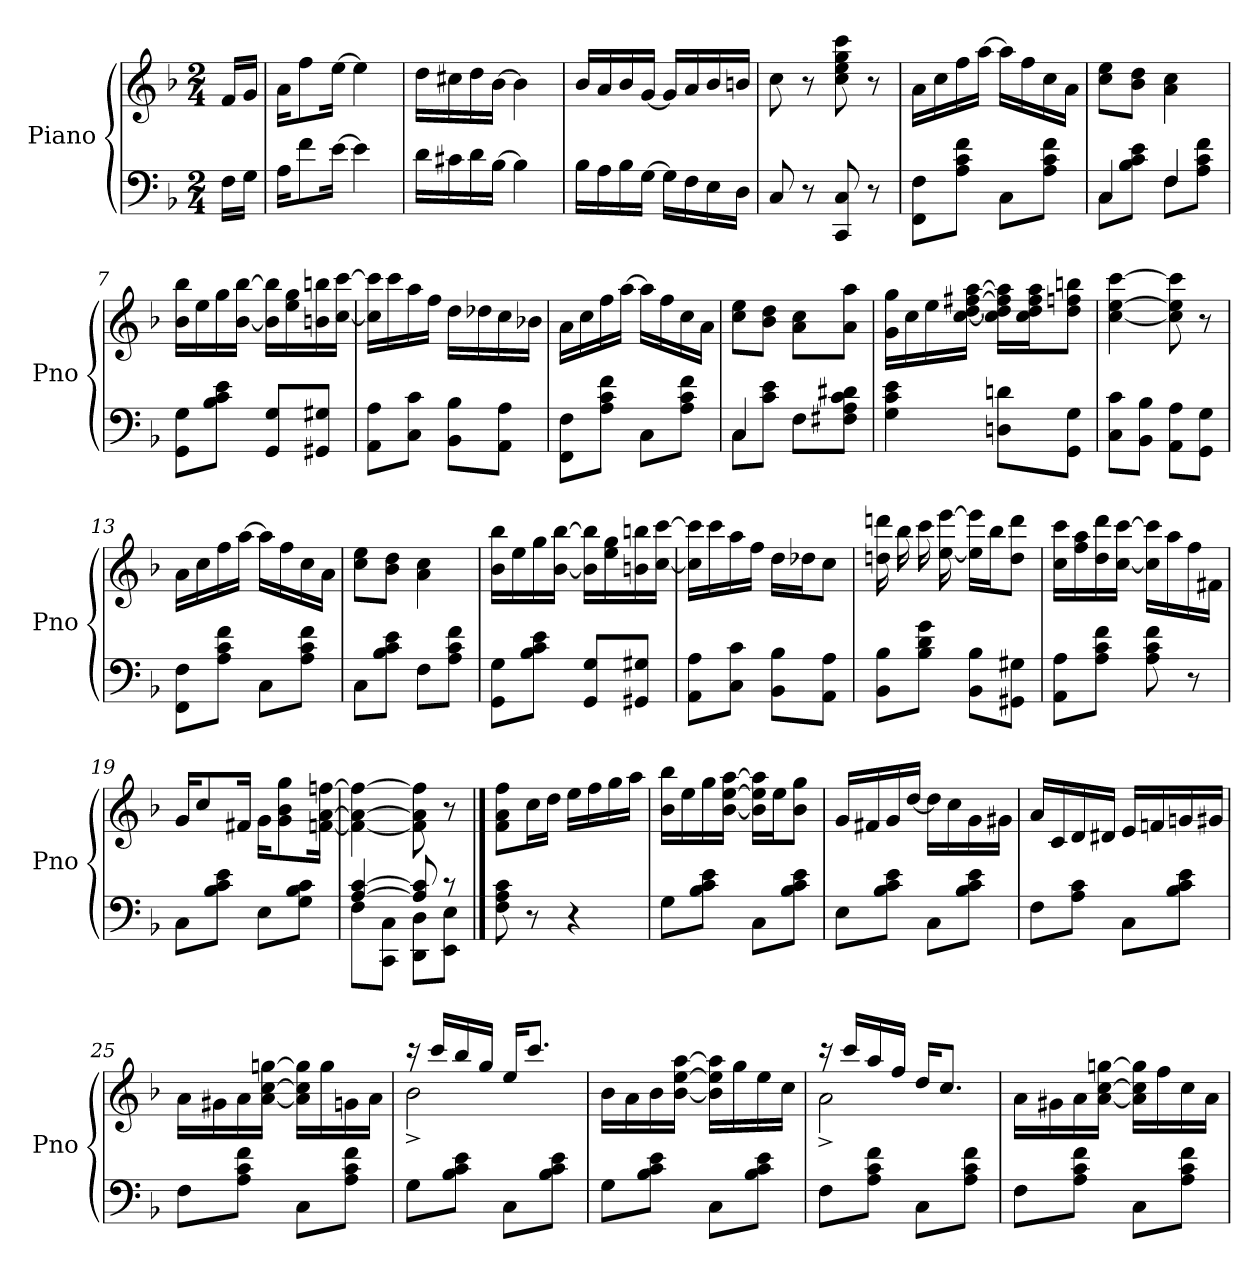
**kern	**kern
*part2	*part1
*staff2	*staff1
*I"Piano	*I"Piano
*I'Pno	*I'Pno
*clefF4	*clefG2
*k[b-]	*k[b-]
*M2/4	*M2/4
*MM100	*MM100
=	=
16F\LL	16f/LL
16G\JJ	16g/JJ
=1	=1
16A\KL	16a\KL
8f\	8ff\
[16e\Jk	[16ee\Jk
4e\]	4ee\]
=2	=2
16d\LL	16dd\LL
16c#X\	16cc#X\
16d\	16dd\
[16B-\JJ	[16b-\JJ
4B-\]	4b-\]
=3	=3
16B-\LL	16b-/LL
16A\	16a/
16B-\	16b-/
[16G\JJ	[16g/JJ
16G\LL]	16g/LL]
16F\	16a/
16E\	16b-/
16D\JJ	16bn/JJ
=4	=4
8C/	8cc\
8r	8r
8CC/ 8C/	8cc\ 8ee\ 8gg\ 8ccc\
8r	8r
=5!|	=5!|
8FF\ 8F\L	16a\LL
.	16cc\
8A\ 8c\ 8f\J	16ff\
.	[16aa\JJ
8C\L	16aa\LL]
.	16ff\
8A\ 8c\ 8f\J	16cc\
.	16a\JJ
=6	=6
*^	*
4C/	8C\L	8cc\ 8ee\L
.	8B-\ 8c\ 8e\J	8b-\ 8dd\J
4F/	8F\L	4a\ 4cc\
.	8A\ 8c\ 8f\J	.
*v	*v	*
!!LO:LB:g=z
=7	=7
8GG\ 8G\L	16b-\ 16bb-\LL
.	16ee\
8B-\ 8c\ 8e\J	16gg\
.	[16b-\ [16bb-\JJ
8GG/ 8G/L	16b-\] 16bb-\]LL
.	16ee\ 16gg\
8GG#X/ 8G#X/J	16bn\ 16bbn\
.	[16cc\ [16ccc\JJ
=8	=8
8AA\ 8A\L	16cc\] 16ccc\]LL
.	16ccc\
8C\ 8c\J	16aa\
.	16ff\JJ
8BB-\ 8B-\L	16dd\LL
.	16dd-X\
8AA\ 8A\J	16cc\
.	16b-X\JJ
=9	=9
8FF\ 8F\L	16a\LL
.	16cc\
8A\ 8c\ 8f\J	16ff\
.	[16aa\JJ
8C\L	16aa\LL]
.	16ff\
8A\ 8c\ 8f\J	16cc\
.	16a\JJ
=10	=10
*^	*
4C/	8C\L	8cc\ 8ee\L
.	8c\ 8e\J	8b-\ 8dd\J
8F\L	4ryy	8a\ 8cc\L
8F#X\ 8A\ 8c\ 8d#X\J	.	8a\ 8aa\J
*v	*v	*
=11	=11
4G\ 4c\ 4e\	16g\ 16gg\LL
.	16cc\
.	16ee\
.	[16cc\ [16dd\ [16ff#X\ [16aa\JJ
8Dn\ 8dn\L	16cc\] 16dd\] 16ff#\] 16aa\]LL
.	16cc\ 16dd\ 16ff#\ 16aa\J
8GG\ 8G\J	8dd\ 8ffn\ 8bbn\J
!!LO:LB:g=z
=12	=12
8C\ 8c\L	[4cc\ [4ee\ [4ccc\
8BB-\ 8B-\J	.
8AA\ 8A\L	8cc\] 8ee\] 8ccc\]
8GG\ 8G\J	8r
=13	=13
8FF\ 8F\L	16a\LL
.	16cc\
8A\ 8c\ 8f\J	16ff\
.	[16aa\JJ
8C\L	16aa\LL]
.	16ff\
8A\ 8c\ 8f\J	16cc\
.	16a\JJ
=14	=14
8C\L	8cc\ 8ee\L
8B-\ 8c\ 8e\J	8b-\ 8dd\J
8F\L	4a\ 4cc\
8A\ 8c\ 8f\J	.
=15	=15
8GG\ 8G\L	16b-\ 16bb-\LL
.	16ee\
8B-\ 8c\ 8e\J	16gg\
.	[16b-\ [16bb-\JJ
8GG/ 8G/L	16b-\] 16bb-\]LL
.	16ee\ 16gg\
8GG#X/ 8G#X/J	16bn\ 16bbn\
.	[16cc\ [16ccc\JJ
=16	=16
8AA\ 8A\L	16cc\] 16ccc\]LL
.	16ccc\
8C\ 8c\J	16aa\
.	16ff\JJ
8BB-\ 8B-\L	16dd\LL
.	16dd-X\J
8AA\ 8A\J	8cc\J
=17	=17
8BB-\ 8B-\L	16ddn\ 16dddn\
.	16bb-\
8B-\ 8d\ 8g\J	16ccc\
.	[16ee\ [16eee\
8BB-\ 8B-\L	16ee\] 16eee\]LL
.	16bb-\J
8GG#X\ 8G#X\J	8dd\ 8ddd\J
!!LO:LB:g=z
=18	=18
8AA\ 8A\L	16cc\ 16ccc\LL
.	16ff\ 16aa\
8A\ 8c\ 8f\J	16dd\ 16ddd\
.	[16cc\ [16ccc\JJ
8A\ 8c\ 8f\	16cc\] 16ccc\]LL
.	16aa\
8r	16ff\
.	16f#X\JJ
=19	=19
8C\L	16g/KL
.	8cc/
8B-\ 8c\ 8e\J	.
.	16f#X/Jk
8E\L	16g\KL
.	8g\ 8b-\ 8gg\
8G\ 8B-\ 8c\J	.
.	[16fn\ [16a\ [16ffn\Jk
=20	=20
*^	*
[4A/ [4c/	8F\L	4f\_ 4a\_ 4ff\_
.	8CC\ 8C\J	.
8A/] 8c/]	8DD\ 8D\L	8f\] 8a\] 8ff\]
8r	8EE\ 8E\J	8r
*v	*v	*
==21	==21
8F\ 8A\ 8c\	8f\ 8a\ 8ff\L
8r	16cc\L
.	16dd\JJ
4r	16ee\LL
.	16ff\
.	16gg\
.	16aa\JJ
=22!|	=22!|
8G\L	16b-\ 16bb-\LL
.	16ee\
8B-\ 8c\ 8e\J	16gg\
.	[16b-\ [16ee\ [16aa\JJ
8C\L	16b-\] 16ee\] 16aa\]LL
.	16ee\J
8B-\ 8c\ 8e\J	8b-\ 8gg\J
=23	=23
8E\L	16g/LL
.	16f#X/
8B-\ 8c\ 8e\J	16g/
.	[16dd/JJ
8C\L	16dd\LL]
.	16cc\
8B-\ 8c\ 8e\J	16g\
.	16g#X\JJ
!!LO:LB:g=z
=24	=24
8F\L	16a/LL
.	16c/
8A\ 8c\J	16d/
.	16d#X/JJ
8C\L	16e/LL
.	16fn/
8B-\ 8c\ 8e\J	16gn/
.	16g#X/JJ
=25	=25
8F\L	16a\LL
.	16g#X\
8A\ 8c\ 8f\J	16a\
.	[16a\ [16cc\ [16ggn\JJ
8C\L	16a\] 16cc\] 16gg\]LL
.	16gg\
8A\ 8c\ 8f\J	16gn\
.	16a\JJ
=26	=26
*	*^
8G\L	16r	2b-^\
.	16ccc/LL	.
8B-\ 8c\ 8e\J	16bb-/	.
.	16gg/JJ	.
8C\L	16ee/KL	.
.	8.ccc/J	.
8B-\ 8c\ 8e\J	.	.
*	*v	*v
=27	=27
8G\L	16b-\LL
.	16a\
8B-\ 8c\ 8e\J	16b-\
.	[16b-\ [16ee\ [16aa\JJ
8C\L	16b-\] 16ee\] 16aa\]LL
.	16gg\
8B-\ 8c\ 8e\J	16ee\
.	16cc\JJ
=28	=28
*	*^
8F\L	16r	2a^\
.	16ccc/LL	.
8A\ 8c\ 8f\J	16aa/	.
.	16ff/JJ	.
8C\L	16dd/KL	.
.	8.cc/J	.
8A\ 8c\ 8f\J	.	.
*	*v	*v
!!LO:LB:g=z
=29	=29
8F\L	16a\LL
.	16g#X\
8A\ 8c\ 8f\J	16a\
.	[16a\ [16cc\ [16ggn\JJ
8C\L	16a\] 16cc\] 16gg\]LL
.	16ff\
8A\ 8c\ 8f\J	16cc\
.	16a\JJ
=	=
*-	*-
